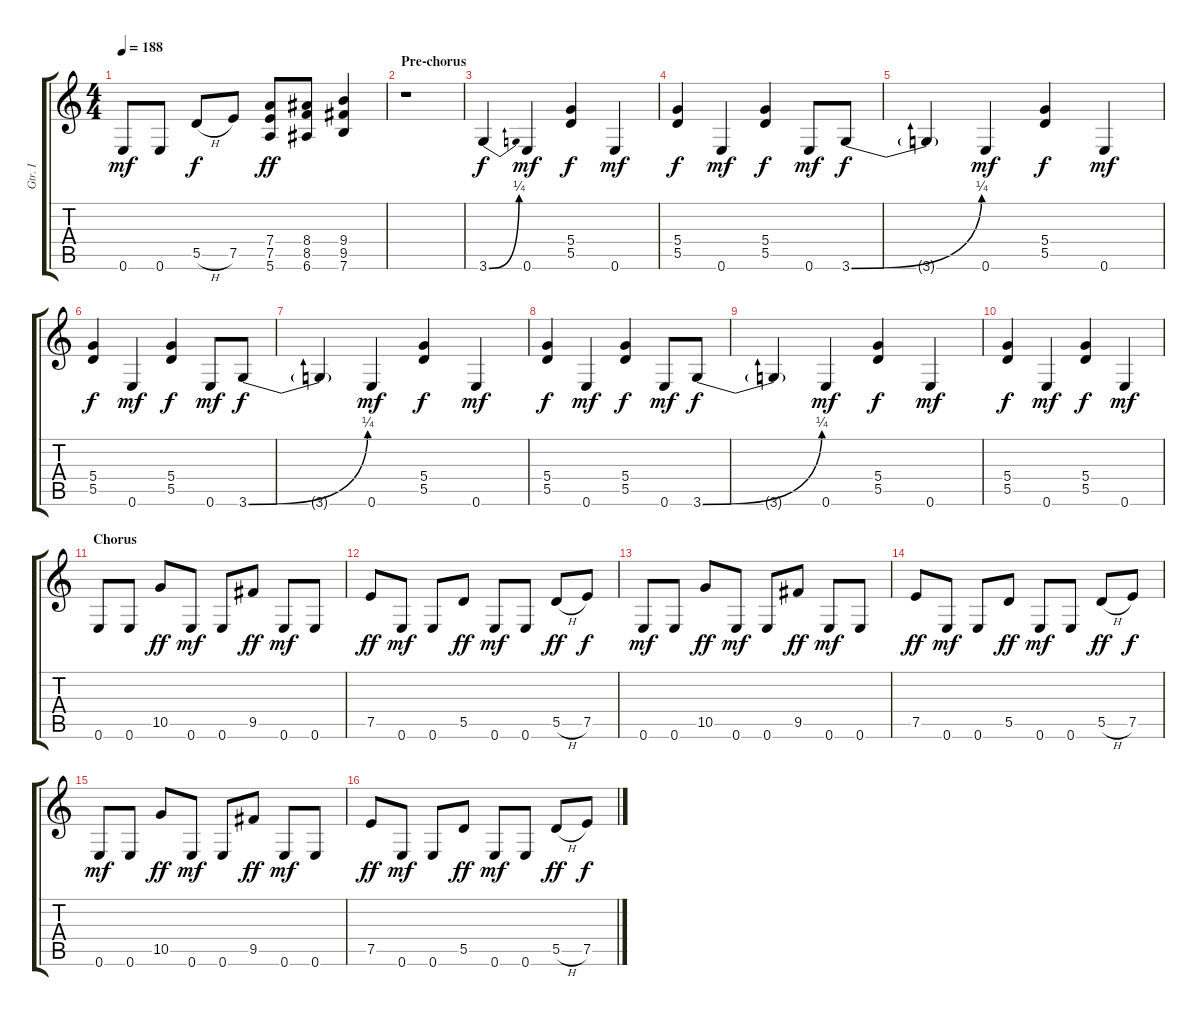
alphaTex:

\track ("Gtr. I" "Gtr. I") {instrument overdrivenguitar}
\staff {score tabs}
\tuning (E4 B3 G3 D3 A2 E2) {hide}
\ts (4 4)
\tempo 188
\clef g2
\ks c
0.6.8{dy mf} 0.6.8 5.5{h}.8{dy f} 7.5.8 (7.4 7.5 5.6).8{dy ff} (8.4 8.5 6.6).8 (9.4 9.5 7.6).4 |
\section ("" "Pre-chorus")
r.1 |
3.6{be (bend 0 0 60 1)}.4{dy f} 0.6.4{dy mf} (5.4 5.5).4{dy f} 0.6.4{dy mf} |
(5.4 5.5).4{dy f} 0.6.4{dy mf} (5.4 5.5).4{dy f} 0.6.8{dy mf} 3.6{be (bend 0 0 60 1)}.8{dy f} |
3.6{t}.4 0.6.4{dy mf} (5.4 5.5).4{dy f} 0.6.4{dy mf} |
(5.4 5.5).4{dy f} 0.6.4{dy mf} (5.4 5.5).4{dy f} 0.6.8{dy mf} 3.6{be (bend 0 0 60 1)}.8{dy f} |
3.6{t}.4 0.6.4{dy mf} (5.4 5.5).4{dy f} 0.6.4{dy mf} |
(5.4 5.5).4{dy f} 0.6.4{dy mf} (5.4 5.5).4{dy f} 0.6.8{dy mf} 3.6{be (bend 0 0 60 1)}.8{dy f} |
3.6{t}.4 0.6.4{dy mf} (5.4 5.5).4{dy f} 0.6.4{dy mf} |
(5.4 5.5).4{dy f} 0.6.4{dy mf} (5.4 5.5).4{dy f} 0.6.4{dy mf} |
\section ("" "Chorus")
0.6.8 0.6.8 10.5.8{dy ff} 0.6.8{dy mf} 0.6.8 9.5.8{dy ff} 0.6.8{dy mf} 0.6.8 |
7.5.8{dy ff} 0.6.8{dy mf} 0.6.8 5.5.8{dy ff} 0.6.8{dy mf} 0.6.8 5.5{h}.8{dy ff} 7.5.8{dy f} |
0.6.8{dy mf} 0.6.8 10.5.8{dy ff} 0.6.8{dy mf} 0.6.8 9.5.8{dy ff} 0.6.8{dy mf} 0.6.8 |
7.5.8{dy ff} 0.6.8{dy mf} 0.6.8 5.5.8{dy ff} 0.6.8{dy mf} 0.6.8 5.5{h}.8{dy ff} 7.5.8{dy f} |
0.6.8{dy mf} 0.6.8 10.5.8{dy ff} 0.6.8{dy mf} 0.6.8 9.5.8{dy ff} 0.6.8{dy mf} 0.6.8 |
7.5.8{dy ff} 0.6.8{dy mf} 0.6.8 5.5.8{dy ff} 0.6.8{dy mf} 0.6.8 5.5{h}.8{dy ff} 7.5.8{dy f}
